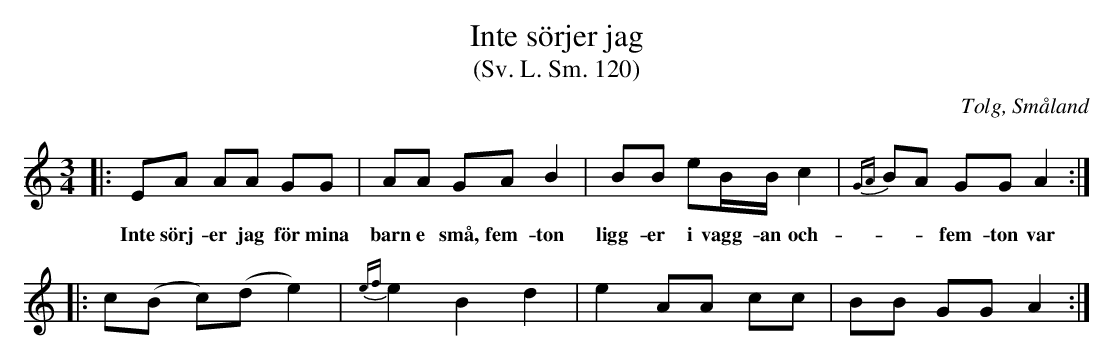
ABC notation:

X:1
T:Inte sörjer jag
T:(Sv. L. Sm. 120)
O:Tolg, Småland
M:3/4
L:1/8
K:Am
|:EA AA GG|AA GA B2|BB eB/B/ c2|{GA}BA GG A2:|
w:Inte sörj-er jag för mina barn e små, fem-ton ligg-er i vagg-an och -- fem-ton var jag går.
|:c(B c)(d e2)|{ef}e2 B2 d2|e2 AA cc|BB GG A2:|
